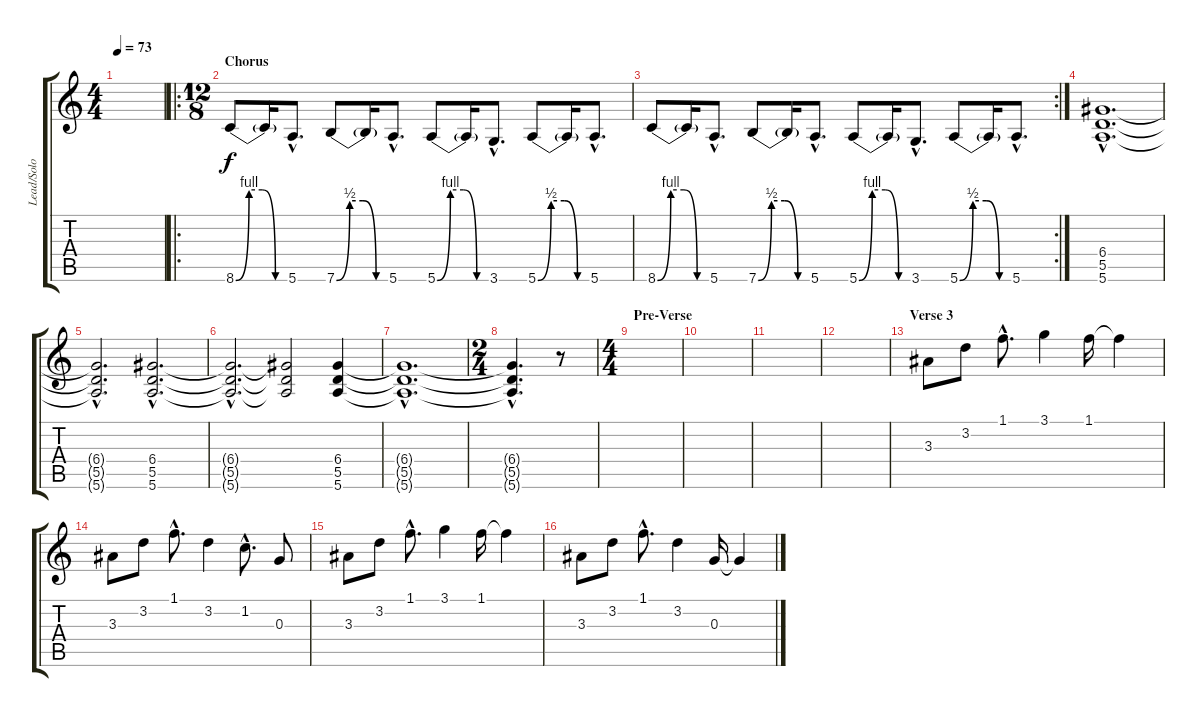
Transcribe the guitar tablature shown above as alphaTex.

\track ("Lead/Solo Guitar" "Lead/Solo ") {instrument distortionguitar}
\staff {score tabs}
\tuning (E4 B3 G3 D3 A2 E2) {hide}
\ts (4 4)
\tempo 73
\clef g2
\ks c
|
\ro
\ts (12 8)
\section ("" "Chorus")
8.6{be (custom 0 0 15 4 30 4 45 0 60 0)}.8 8.6{t}.16 5.6{hac}.8{d} 7.6{be (custom 0 0 15 2 30 2 45 0 60 0)}.8 7.6{t}.16 5.6{hac}.8{d} 5.6{be (custom 0 0 15 4 30 4 45 0 60 0)}.8 5.6{t}.16 3.6{hac}.8{d} 5.6{be (custom 0 0 15 2 30 2 45 0 60 0)}.8 5.6{t}.16 5.6{hac}.8{d} |
\rc 2
8.6{be (custom 0 0 15 4 30 4 45 0 60 0)}.8 8.6{t}.16 5.6{hac}.8{d} 7.6{be (custom 0 0 15 2 30 2 45 0 60 0)}.8 7.6{t}.16 5.6{hac}.8{d} 5.6{be (custom 0 0 15 4 30 4 45 0 60 0)}.8 5.6{t}.16 3.6{hac}.8{d} 5.6{be (custom 0 0 15 2 30 2 45 0 60 0)}.8 5.6{t}.16 5.6{hac}.8{d} |
(6.4{hac} 5.5{hac} 5.6{hac}).1{d} |
(6.4{hac t} 5.5{hac t} 5.6{hac t}).2{d} (6.4{hac} 5.5{hac} 5.6{hac}).2{d} |
(6.4{hac t} 5.5{hac t} 5.6{hac t}).2{d} (6.4{t} 5.5{t} 5.6{t}).2 (6.4 5.5 5.6).4 |
(6.4{hac t} 5.5{hac t} 5.6{hac t}).1{d} |
\ts (2 4)
(6.4{hac t} 5.5{hac t} 5.6{hac t}).4{d} r.8 |
\ts (4 4)
\section ("" "Pre-Verse")
|
|
|
|
\section ("" "Verse 3")
3.3.8 3.2.8 1.1{hac}.8{d} 3.1.4 1.1.16 1.1{t}.4 |
3.3.8 3.2.8 1.1{hac}.8{d} 3.2.4 1.2{hac}.8{d} 0.3.8 |
3.3.8 3.2.8 1.1{hac}.8{d} 3.1.4 1.1.16 1.1{t}.4 |
3.3.8 3.2.8 1.1{hac}.8{d} 3.2.4 0.3.16 0.3{t}.4
